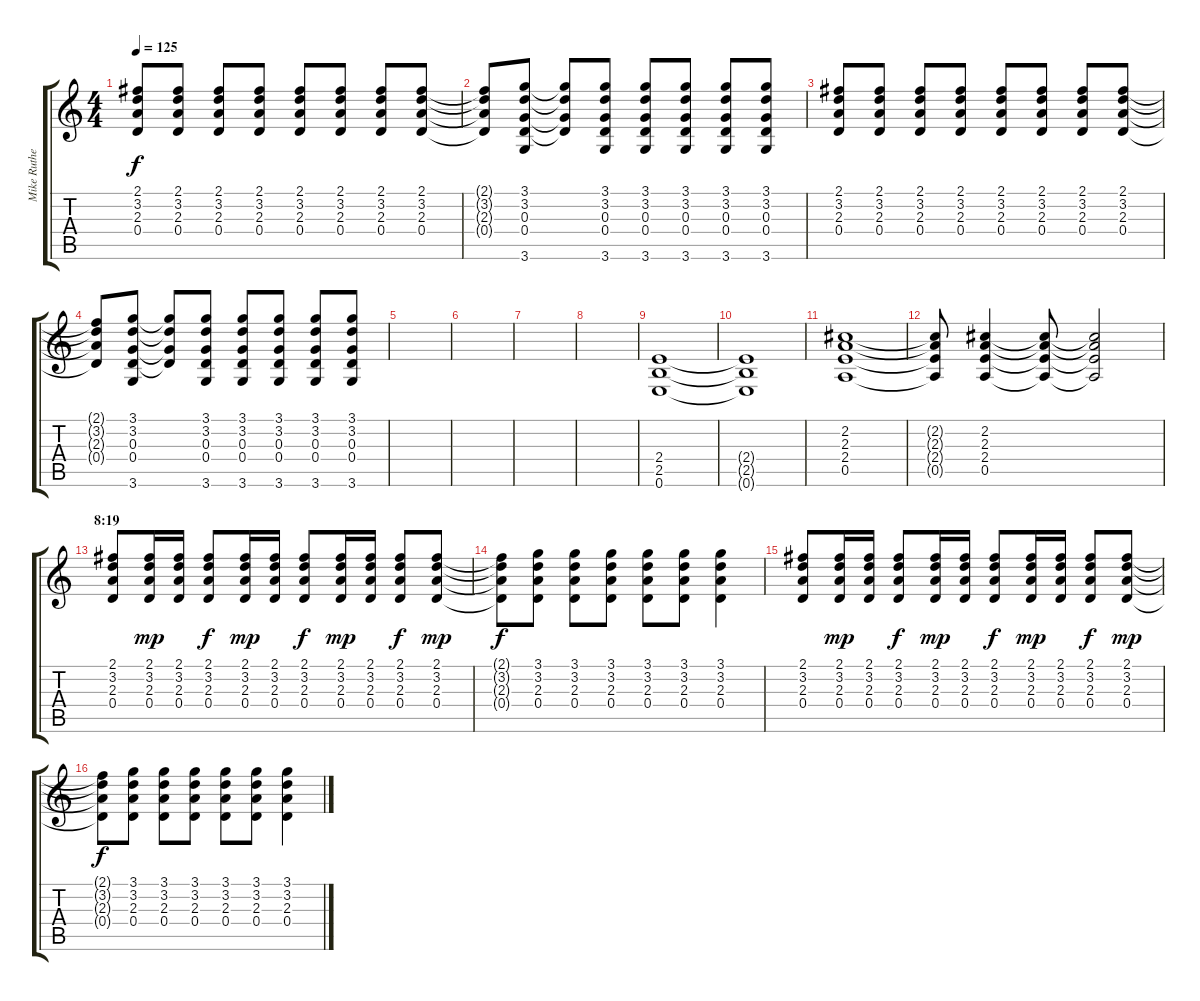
\track ("Mike Rutherford (12-string guitar 1)" "Mike Ruthe") {instrument acousticguitarnylon}
\staff {score tabs}
\tuning (E4 B3 G3 D3 A2 E2) {hide}
\ts (4 4)
\tempo 125
\clef g2
\ks c
(2.1 3.2 2.3 0.4).8{dy f} (2.1 3.2 2.3 0.4).8 (2.1 3.2 2.3 0.4).8 (2.1 3.2 2.3 0.4).8 (2.1 3.2 2.3 0.4).8 (2.1 3.2 2.3 0.4).8 (2.1 3.2 2.3 0.4).8 (2.1 3.2 2.3 0.4).8 |
(2.1{t} 3.2{t} 2.3{t} 0.4{t}).8 (3.1 3.2 0.3 0.4 3.6).8 (3.1{t} 3.2{t} 0.3{t} 0.4{t}).8 (3.1 3.2 0.3 0.4 3.6).8 (3.1 3.2 0.3 0.4 3.6).8 (3.1 3.2 0.3 0.4 3.6).8 (3.1 3.2 0.3 0.4 3.6).8 (3.1 3.2 0.3 0.4 3.6).8 |
(2.1 3.2 2.3 0.4).8 (2.1 3.2 2.3 0.4).8 (2.1 3.2 2.3 0.4).8 (2.1 3.2 2.3 0.4).8 (2.1 3.2 2.3 0.4).8 (2.1 3.2 2.3 0.4).8 (2.1 3.2 2.3 0.4).8 (2.1 3.2 2.3 0.4).8 |
(2.1{t} 3.2{t} 2.3{t} 0.4{t}).8 (3.1 3.2 0.3 0.4 3.6).8 (3.1{t} 3.2{t} 0.3{t} 0.4{t}).8 (3.1 3.2 0.3 0.4 3.6).8 (3.1 3.2 0.3 0.4 3.6).8 (3.1 3.2 0.3 0.4 3.6).8 (3.1 3.2 0.3 0.4 3.6).8 (3.1 3.2 0.3 0.4 3.6).8 |
|
|
|
|
(2.4 2.5 0.6).1 |
(2.4{t} 2.5{t} 0.6{t}).1 |
(2.2 2.3 2.4 0.5).1 |
(2.2{t} 2.3{t} 2.4{t} 0.5{t}).8 (2.2 2.3 2.4 0.5).4 (2.2{t} 2.3{t} 2.4{t} 0.5{t}).8 (2.2{t} 2.3{t} 2.4{t} 0.5{t}).2 |
\section ("" "8:19")
(2.1 3.2 2.3 0.4).8 (2.1 3.2 2.3 0.4).16{dy mp} (2.1 3.2 2.3 0.4).16 (2.1 3.2 2.3 0.4).8{dy f} (2.1 3.2 2.3 0.4).16{dy mp} (2.1 3.2 2.3 0.4).16 (2.1 3.2 2.3 0.4).8{dy f} (2.1 3.2 2.3 0.4).16{dy mp} (2.1 3.2 2.3 0.4).16 (2.1 3.2 2.3 0.4).8{dy f} (2.1 3.2 2.3 0.4).8{dy mp} |
(2.1{t} 3.2{t} 2.3{t} 0.4{t}).8{dy f} (3.1 3.2 2.3 0.4).8 (3.1 3.2 2.3 0.4).8 (3.1 3.2 2.3 0.4).8 (3.1 3.2 2.3 0.4).8 (3.1 3.2 2.3 0.4).8 (3.1 3.2 2.3 0.4).4 |
(2.1 3.2 2.3 0.4).8 (2.1 3.2 2.3 0.4).16{dy mp} (2.1 3.2 2.3 0.4).16 (2.1 3.2 2.3 0.4).8{dy f} (2.1 3.2 2.3 0.4).16{dy mp} (2.1 3.2 2.3 0.4).16 (2.1 3.2 2.3 0.4).8{dy f} (2.1 3.2 2.3 0.4).16{dy mp} (2.1 3.2 2.3 0.4).16 (2.1 3.2 2.3 0.4).8{dy f} (2.1 3.2 2.3 0.4).8{dy mp} |
(2.1{t} 3.2{t} 2.3{t} 0.4{t}).8{dy f} (3.1 3.2 2.3 0.4).8 (3.1 3.2 2.3 0.4).8 (3.1 3.2 2.3 0.4).8 (3.1 3.2 2.3 0.4).8 (3.1 3.2 2.3 0.4).8 (3.1 3.2 2.3 0.4).4
